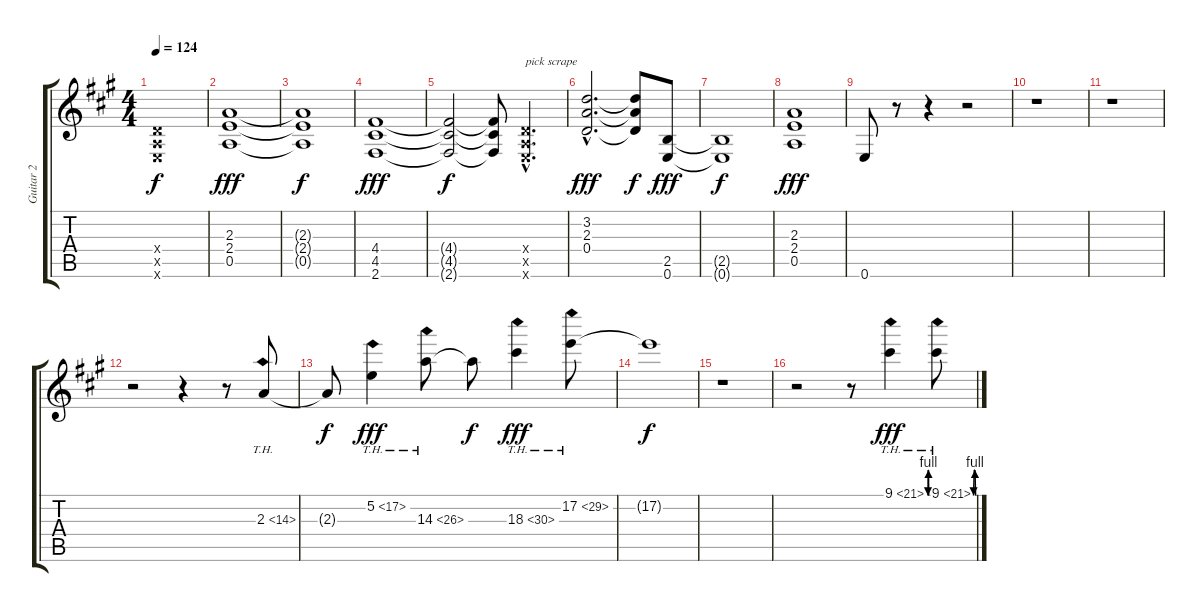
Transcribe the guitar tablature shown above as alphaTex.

\track ("Guitar 2" "Guitar 2") {instrument distortionguitar}
\staff {score tabs}
\tuning (E4 B3 G3 D3 A2 E2) {hide}
\ts (4 4)
\tempo 124
\clef g2
\ks a
(0.4{x} 0.5{x} 0.6{x}).1{dy f} |
(2.3 2.4 0.5).1{dy fff} |
(2.3{t} 2.4{t} 0.5{t}).1{dy f} |
(4.4 4.5 2.6).1{dy fff} |
(4.4{t} 4.5{t} 2.6{t}).2{dy f} (4.4{t} 4.5{t} 2.6{t}).8 (0.4{hac x} 0.5{hac x} 0.6{hac x}).4{d txt "pick scrape"} |
(3.2{hac} 2.3{hac} 0.4{hac}).2{d dy fff} (3.2{t} 2.3{t} 0.4{t}).8{dy f} (2.5 0.6).8{dy fff} |
(2.5{t} 0.6{t}).1{dy f} |
(2.3 2.4 0.5).1{dy fff} |
0.6.8 r.8 r.4 r.2 |
r.1 |
r.1 |
r.2 r.4 r.8 2.3{th 12}.8 |
2.3{t}.8{dy f} 5.2{th 12}.4{dy fff} 14.3{th 12}.8 14.3{t}.8{dy f} 18.3{th 12}.4{dy fff} 17.2{th 12}.8 |
17.2{t}.1{dy f} |
r.1 |
r.2 r.8 9.1{be (custom 0 0 15 4 30 4 45 0 60 0) th 12}.4{dy fff} 9.1{be (custom 0 0 15 4 30 4 45 0 60 0) th 12}.8
